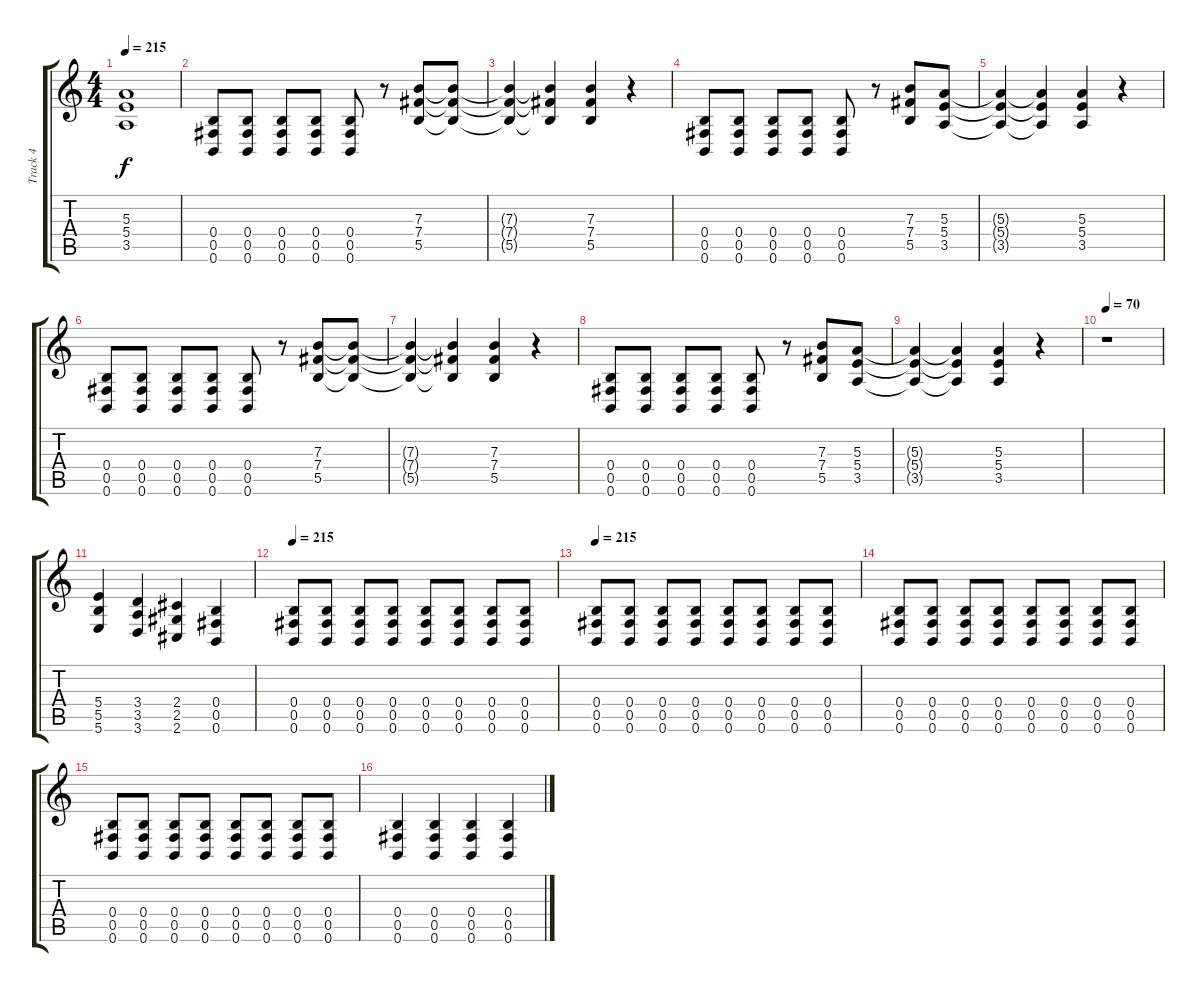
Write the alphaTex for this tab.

\track ("Track 4" "Track 4") {instrument distortionguitar}
\staff {score tabs}
\tuning (Db4 Ab3 E3 B2 Gb2 B1) {hide}
\ts (4 4)
\tempo 215
\clef g2
\ks c
(5.3{t} 5.4{t} 3.5{t}).1{dy f} |
(0.4 0.5 0.6).8 (0.4 0.5 0.6).8 (0.4 0.5 0.6).8 (0.4 0.5 0.6).8 (0.4 0.5 0.6).8 r.8 (7.3 7.4 5.5).8 (7.3{t} 7.4{t} 5.5{t}).8 |
(7.3{t} 7.4{t} 5.5{t}).4 (7.3{t} 7.4{t} 5.5{t}).4 (7.3 7.4 5.5).4 r.4 |
(0.4 0.5 0.6).8 (0.4 0.5 0.6).8 (0.4 0.5 0.6).8 (0.4 0.5 0.6).8 (0.4 0.5 0.6).8 r.8 (7.3 7.4 5.5).8 (5.3 5.4 3.5).8 |
(5.3{t} 5.4{t} 3.5{t}).4 (5.3{t} 5.4{t} 3.5{t}).4 (5.3 5.4 3.5).4 r.4 |
(0.4 0.5 0.6).8 (0.4 0.5 0.6).8 (0.4 0.5 0.6).8 (0.4 0.5 0.6).8 (0.4 0.5 0.6).8 r.8 (7.3 7.4 5.5).8 (7.3{t} 7.4{t} 5.5{t}).8 |
(7.3{t} 7.4{t} 5.5{t}).4 (7.3{t} 7.4{t} 5.5{t}).4 (7.3 7.4 5.5).4 r.4 |
(0.4 0.5 0.6).8 (0.4 0.5 0.6).8 (0.4 0.5 0.6).8 (0.4 0.5 0.6).8 (0.4 0.5 0.6).8 r.8 (7.3 7.4 5.5).8 (5.3 5.4 3.5).8 |
(5.3{t} 5.4{t} 3.5{t}).4 (5.3{t} 5.4{t} 3.5{t}).4 (5.3 5.4 3.5).4 r.4 |
\tempo 70
r.1 |
(5.4 5.5 5.6).4 (3.4 3.5 3.6).4 (2.4 2.5 2.6).4 (0.4 0.5 0.6).4 |
\tempo 215
(0.4 0.5 0.6).8 (0.4 0.5 0.6).8 (0.4 0.5 0.6).8 (0.4 0.5 0.6).8 (0.4 0.5 0.6).8 (0.4 0.5 0.6).8 (0.4 0.5 0.6).8 (0.4 0.5 0.6).8 |
\tempo 215
(0.4 0.5 0.6).8 (0.4 0.5 0.6).8 (0.4 0.5 0.6).8 (0.4 0.5 0.6).8 (0.4 0.5 0.6).8 (0.4 0.5 0.6).8 (0.4 0.5 0.6).8 (0.4 0.5 0.6).8 |
(0.4 0.5 0.6).8 (0.4 0.5 0.6).8 (0.4 0.5 0.6).8 (0.4 0.5 0.6).8 (0.4 0.5 0.6).8 (0.4 0.5 0.6).8 (0.4 0.5 0.6).8 (0.4 0.5 0.6).8 |
(0.4 0.5 0.6).8 (0.4 0.5 0.6).8 (0.4 0.5 0.6).8 (0.4 0.5 0.6).8 (0.4 0.5 0.6).8 (0.4 0.5 0.6).8 (0.4 0.5 0.6).8 (0.4 0.5 0.6).8 |
(0.4 0.5 0.6).4 (0.4 0.5 0.6).4 (0.4 0.5 0.6).4 (0.4 0.5 0.6).4
